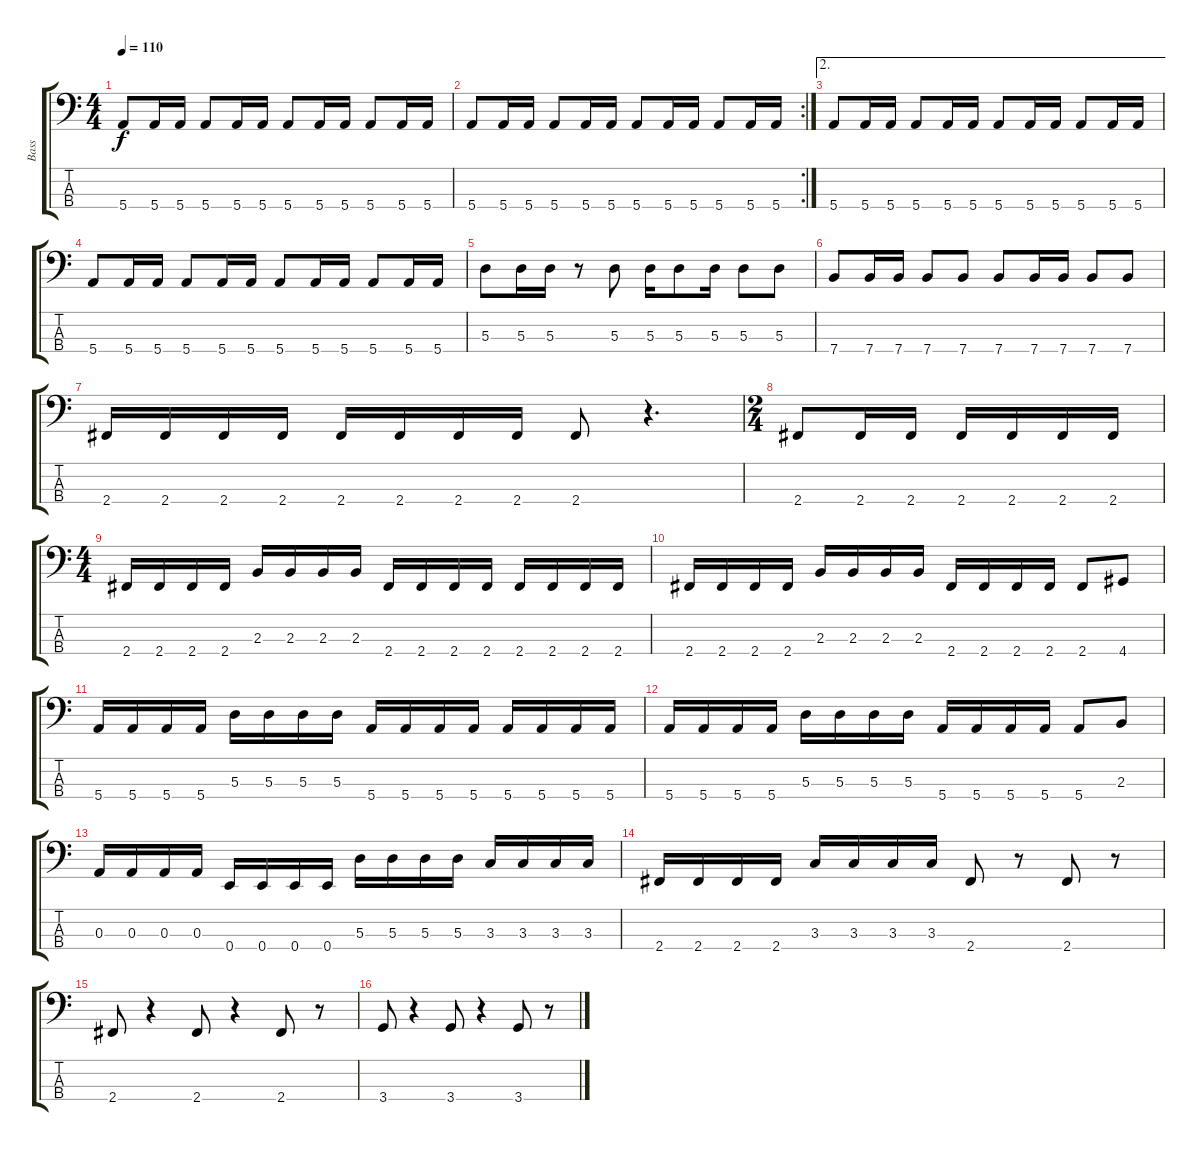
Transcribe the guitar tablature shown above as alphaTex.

\track ("Bass" "Bass") {instrument electricbasspick}
\staff {score tabs}
\tuning (G2 D2 A1 E1) {hide}
\ts (4 4)
\tempo 110
\clef f4
\ks c
5.4.8{dy f} 5.4.16 5.4.16 5.4.8 5.4.16 5.4.16 5.4.8 5.4.16 5.4.16 5.4.8 5.4.16 5.4.16 |
\rc 2
5.4.8 5.4.16 5.4.16 5.4.8 5.4.16 5.4.16 5.4.8 5.4.16 5.4.16 5.4.8 5.4.16 5.4.16 |
\ae 2
5.4.8 5.4.16 5.4.16 5.4.8 5.4.16 5.4.16 5.4.8 5.4.16 5.4.16 5.4.8 5.4.16 5.4.16 |
5.4.8 5.4.16 5.4.16 5.4.8 5.4.16 5.4.16 5.4.8 5.4.16 5.4.16 5.4.8 5.4.16 5.4.16 |
5.3.8 5.3.16 5.3.16 r.8 5.3.8 5.3.16 5.3.8 5.3.16 5.3.8 5.3.8 |
7.4.8 7.4.16 7.4.16 7.4.8 7.4.8 7.4.8 7.4.16 7.4.16 7.4.8 7.4.8 |
2.4.16 2.4.16 2.4.16 2.4.16 2.4.16 2.4.16 2.4.16 2.4.16 2.4.8 r.4{d} |
\ts (2 4)
2.4.8 2.4.16 2.4.16 2.4.16 2.4.16 2.4.16 2.4.16 |
\ts (4 4)
2.4.16 2.4.16 2.4.16 2.4.16 2.3.16 2.3.16 2.3.16 2.3.16 2.4.16 2.4.16 2.4.16 2.4.16 2.4.16 2.4.16 2.4.16 2.4.16 |
2.4.16 2.4.16 2.4.16 2.4.16 2.3.16 2.3.16 2.3.16 2.3.16 2.4.16 2.4.16 2.4.16 2.4.16 2.4.8 4.4.8 |
5.4.16 5.4.16 5.4.16 5.4.16 5.3.16 5.3.16 5.3.16 5.3.16 5.4.16 5.4.16 5.4.16 5.4.16 5.4.16 5.4.16 5.4.16 5.4.16 |
5.4.16 5.4.16 5.4.16 5.4.16 5.3.16 5.3.16 5.3.16 5.3.16 5.4.16 5.4.16 5.4.16 5.4.16 5.4.8 2.3.8 |
0.3.16 0.3.16 0.3.16 0.3.16 0.4.16 0.4.16 0.4.16 0.4.16 5.3.16 5.3.16 5.3.16 5.3.16 3.3.16 3.3.16 3.3.16 3.3.16 |
2.4.16 2.4.16 2.4.16 2.4.16 3.3.16 3.3.16 3.3.16 3.3.16 2.4.8 r.8 2.4.8 r.8 |
2.4.8 r.4 2.4.8 r.4 2.4.8 r.8 |
3.4.8 r.4 3.4.8 r.4 3.4.8 r.8
